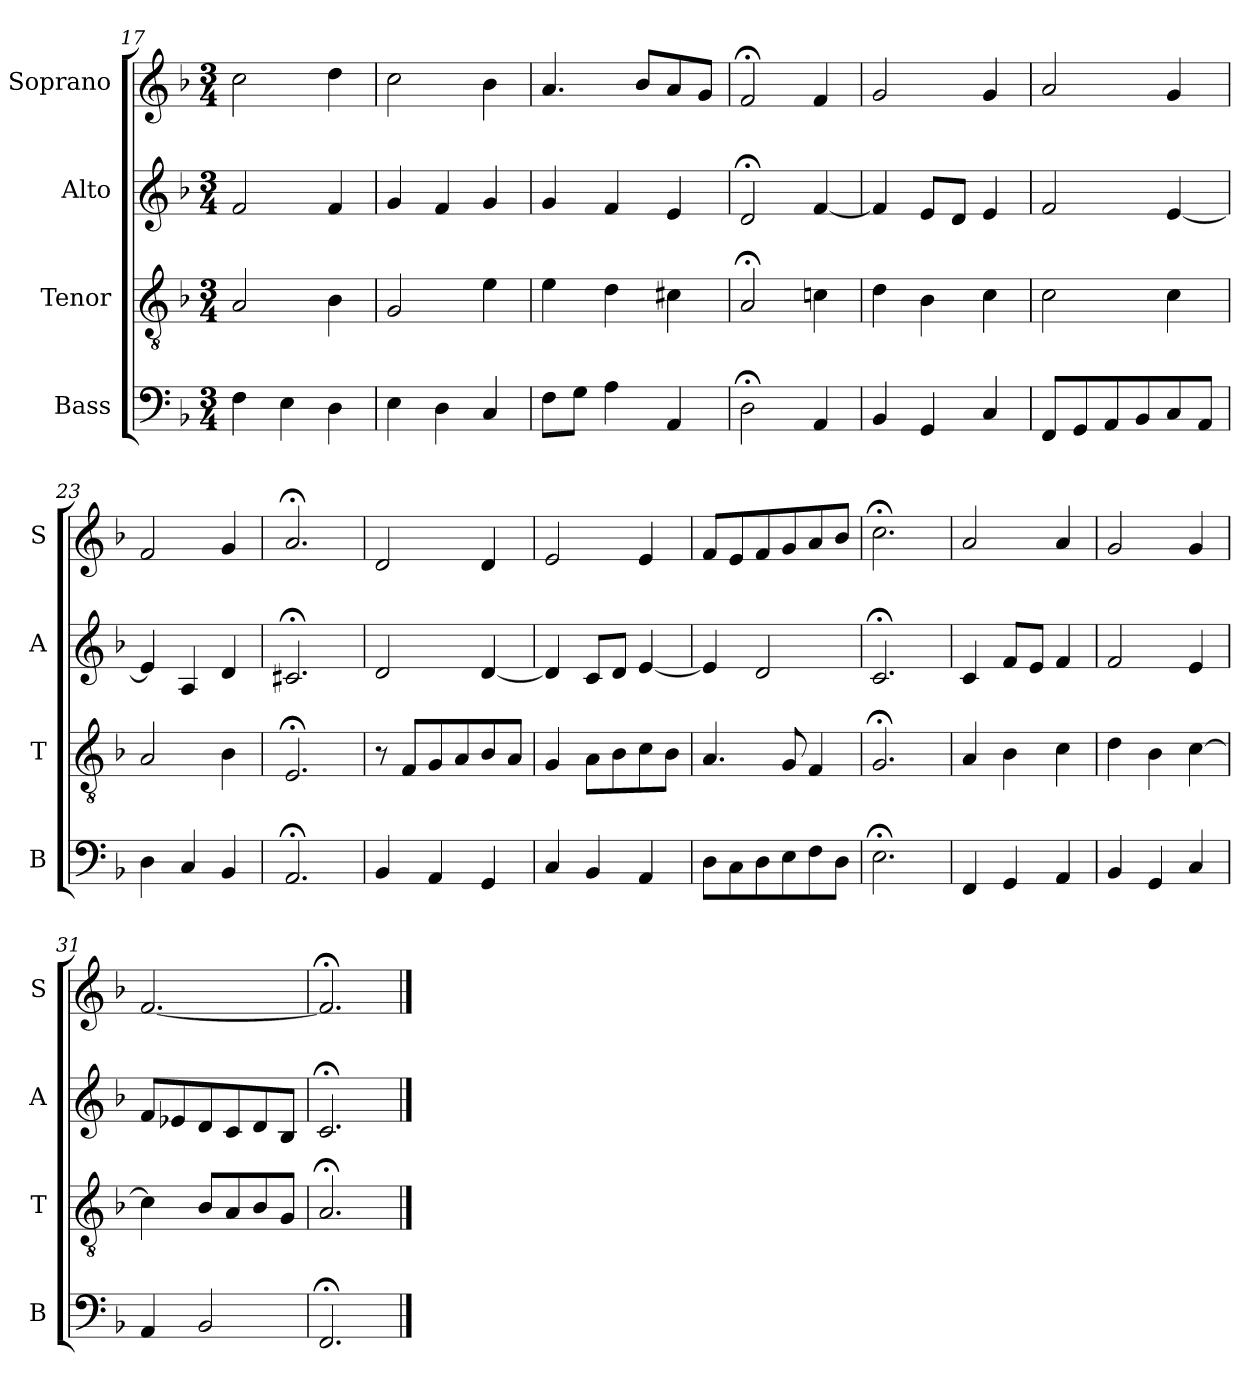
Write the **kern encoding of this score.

**kern	**kern	**kern	**kern
*part4	*part3	*part2	*part1
*staff4	*staff3	*staff2	*staff1
*I"Bass	*I"Tenor	*I"Alto	*I"Soprano
*I'B	*I'T	*I'A	*I'S
*clefF4	*clefGv2	*clefG2	*clefG2
*k[b-]	*k[b-]	*k[b-]	*k[b-]
*F:	*F:	*F:	*F:
*M3/4	*M3/4	*M3/4	*M3/4
=17	=17	=17	=17
4F	2A	2f	2cc
4E	.	.	.
4D	4B-	4f	4dd
=18	=18	=18	=18
4E	2G	4g	2cc
4D	.	4f	.
4Ci	4ei	4gi	4b-i
=19	=19	=19	=19
8FL	4e	4g	4.a
8GJ	.	.	.
4A	4d	4f	.
.	.	.	8b-L
4AA	4c#X	4e	8a
.	.	.	8gJ
=20	=20	=20	=20
2D;<	2A;<	2d;<	2f;<
4AA	4cn	[4f	4f
=21	=21	=21	=21
4BB-	4d	4f]	2g
4GG	4B-	8eL	.
.	.	8dJ	.
4C	4c	4e	4g
=22	=22	=22	=22
8FFL	2c	2f	2a
8GG	.	.	.
8AA	.	.	.
8BB-	.	.	.
8C	4c	[4e	4g
8AAJ	.	.	.
=23	=23	=23	=23
4D	2A	4e]	2f
4C	.	4A	.
4BB-	4B-	4d	4g
=24	=24	=24	=24
2.AA;<	2.E;<	2.c#X;<	2.a;<
=25	=25	=25	=25
4BB-	8r	2d	2d
.	8FL	.	.
4AA	8G	.	.
.	8A	.	.
4GG	8B-	[4d	4d
.	8AJ	.	.
=26	=26	=26	=26
4C	4G	4d]	2e
4BB-	8AL	8cL	.
.	8B-	8dJ	.
4AA	8c	[4e	4e
.	8B-J	.	.
=27	=27	=27	=27
8DL	4.A	4e]	8fL
8C	.	.	8e
8D	.	2d	8f
8E	8G	.	8g
8F	4F	.	8a
8DJ	.	.	8b-J
=28	=28	=28	=28
2.E;<	2.G;<	2.c;<	2.cc;<
=29	=29	=29	=29
4FF	4A	4c	2a
4GG	4B-	8fL	.
.	.	8eJ	.
4AA	4c	4f	4a
=30	=30	=30	=30
4BB-	4d	2f	2g
4GG	4B-	.	.
4C	[4c	4e	4g
=31	=31	=31	=31
4AA	4c]	8fL	[2.f
.	.	8e-X	.
2BB-	8B-L	8d	.
.	8A	8c	.
.	8B-	8d	.
.	8GJ	8B-J	.
=32	=32	=32	=32
2.FF;<	2.A;<	2.c;<	2.f;<]
==	==	==	==
*-	*-	*-	*-
